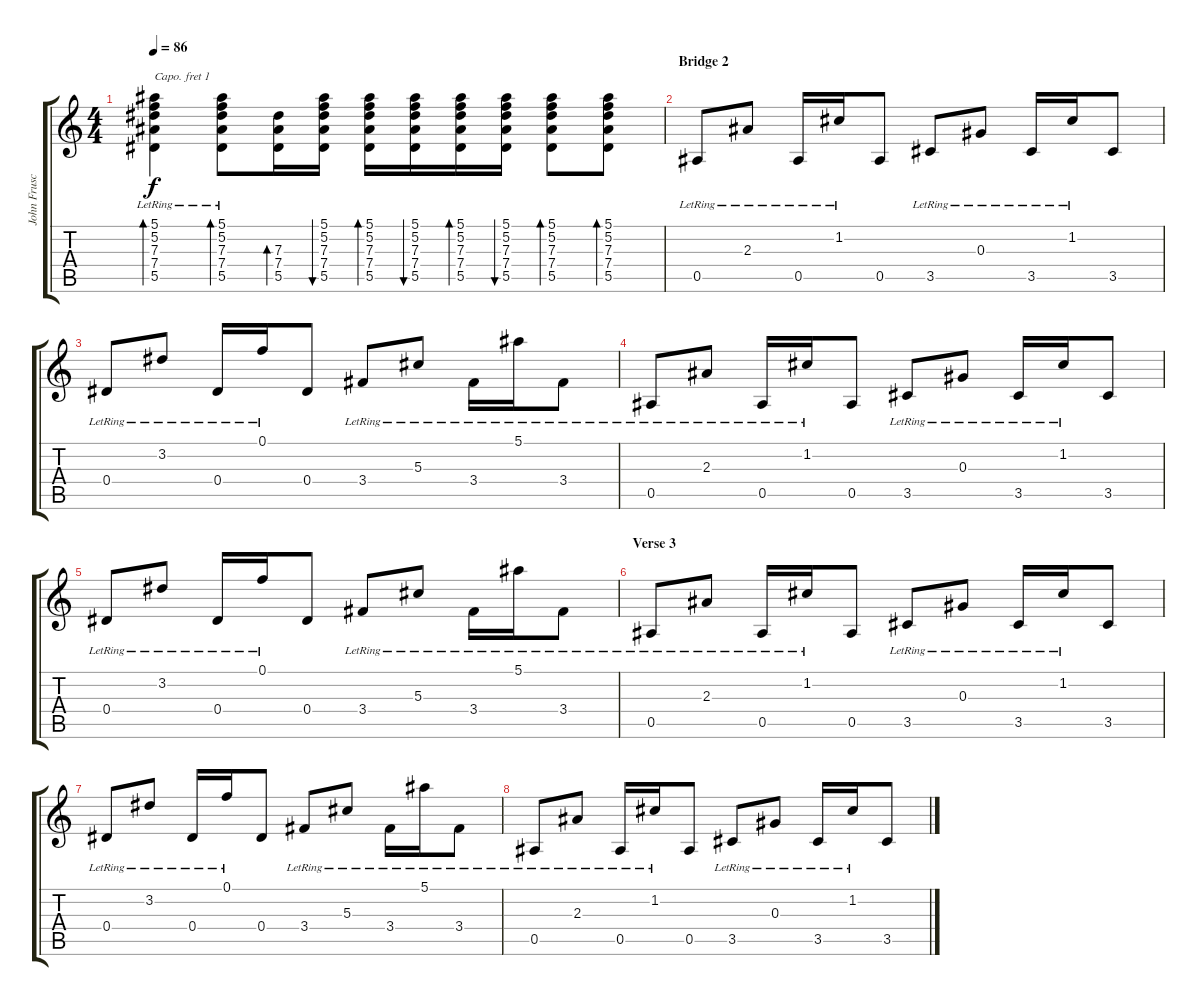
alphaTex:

\track ("John Frusciante (Guitar 1)" "John Frusc") {instrument acousticguitarnylon}
\staff {score tabs}
\capo 1
\tuning (E4 B3 G3 D3 A2 E2) {hide}
\ts (4 4)
\tempo 86
\clef g2
\ks c
(5.1{lr} 5.2{lr} 7.3 7.4 5.5).4{bd 30 dy f} (5.1{lr} 5.2{lr} 7.3 7.4 5.5).8{bd 30} (7.3 7.4 5.5).16{bd 30} (5.1 5.2 7.3 7.4 5.5).16{bu 30} (5.1 5.2 7.3 7.4 5.5).16{bd 30} (5.1 5.2 7.3 7.4 5.5).16{bu 30} (5.1 5.2 7.3 7.4 5.5).16{bd 30} (5.1 5.2 7.3 7.4 5.5).16{bu 30} (5.1 5.2 7.3 7.4 5.5).8{bd 30} (5.1 5.2 7.3 7.4 5.5).8{bd 30} |
\section ("" "Bridge 2")
0.5{lr}.8 2.3{lr}.8 0.5{lr}.16 1.2{lr}.16 0.5.8 3.5{lr}.8 0.3{lr}.8 3.5{lr}.16 1.2{lr}.16 3.5.8 |
0.4{lr}.8 3.2{lr}.8 0.4{lr}.16 0.1{lr}.16 0.4.8 3.4{lr}.8 5.3{lr}.8 3.4{lr}.16 5.1{lr}.16 3.4{lr}.8 |
0.5{lr}.8 2.3{lr}.8 0.5{lr}.16 1.2{lr}.16 0.5.8 3.5{lr}.8 0.3{lr}.8 3.5{lr}.16 1.2{lr}.16 3.5.8 |
0.4{lr}.8 3.2{lr}.8 0.4{lr}.16 0.1{lr}.16 0.4.8 3.4{lr}.8 5.3{lr}.8 3.4{lr}.16 5.1{lr}.16 3.4{lr}.8 |
\section ("" "Verse 3")
0.5{lr}.8 2.3{lr}.8 0.5{lr}.16 1.2{lr}.16 0.5.8 3.5{lr}.8 0.3{lr}.8 3.5{lr}.16 1.2{lr}.16 3.5.8 |
0.4{lr}.8 3.2{lr}.8 0.4{lr}.16 0.1{lr}.16 0.4.8 3.4{lr}.8 5.3{lr}.8 3.4{lr}.16 5.1{lr}.16 3.4{lr}.8 |
0.5{lr}.8 2.3{lr}.8 0.5{lr}.16 1.2{lr}.16 0.5.8 3.5{lr}.8 0.3{lr}.8 3.5{lr}.16 1.2{lr}.16 3.5.8
